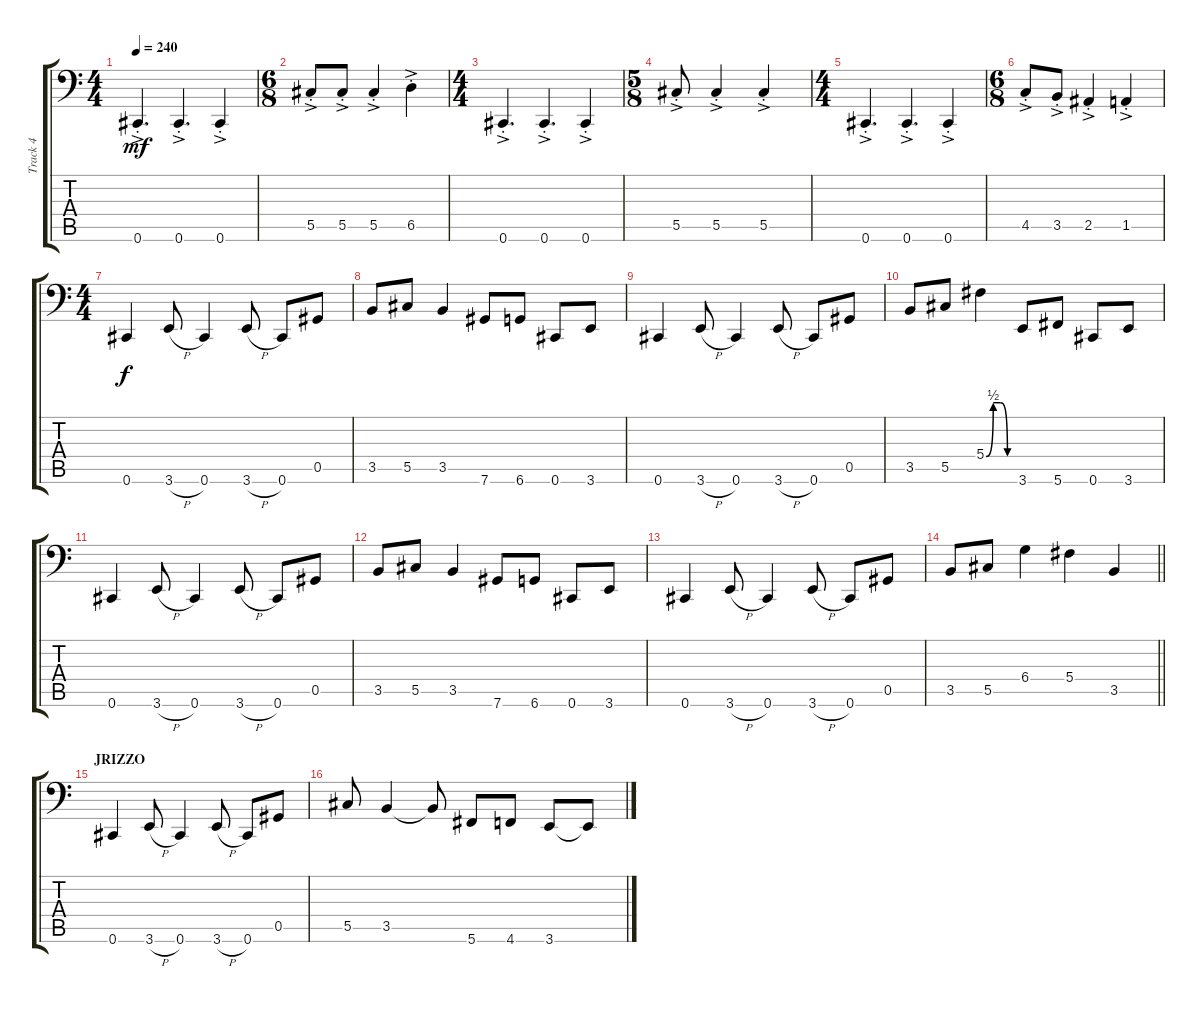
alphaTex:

\track ("Track 4" "Track 4") {instrument electricbassfinger}
\staff {score tabs}
\tuning (Eb3 Bb2 Gb2 Db2 Ab1 Db1) {hide}
\ts (4 4)
\tempo 240
\clef f4
\ks c
0.6{ac st}.4{d dy mf} 0.6{ac st}.4{d} 0.6{ac st}.4 |
\ts (6 8)
5.5{ac st}.8 5.5{ac st}.8 5.5{ac st}.4 6.5{ac st}.4 |
\ts (4 4)
0.6{ac st}.4{d} 0.6{ac st}.4{d} 0.6{ac st}.4 |
\ts (5 8)
5.5{ac st}.8 5.5{ac st}.4 5.5{ac st}.4 |
\ts (4 4)
0.6{ac st}.4{d} 0.6{ac st}.4{d} 0.6{ac st}.4 |
\ts (6 8)
4.5{ac st}.8 3.5{ac st}.8 2.5{ac st}.4 1.5{ac st}.4 |
\ts (4 4)
0.6.4{dy f} 3.6{h}.8 0.6.4 3.6{h}.8 0.6.8 0.5.8 |
3.5.8 5.5.8 3.5.4 7.6.8 6.6.8 0.6.8 3.6.8 |
0.6.4 3.6{h}.8 0.6.4 3.6{h}.8 0.6.8 0.5.8 |
3.5.8 5.5.8 5.4{be (custom 0 0 15 2 30 2 45 0 60 0)}.4 3.6.8 5.6.8 0.6.8 3.6.8 |
0.6.4 3.6{h}.8 0.6.4 3.6{h}.8 0.6.8 0.5.8 |
3.5.8 5.5.8 3.5.4 7.6.8 6.6.8 0.6.8 3.6.8 |
0.6.4 3.6{h}.8 0.6.4 3.6{h}.8 0.6.8 0.5.8 |
\barLineRight lightlight
3.5.8 5.5.8 6.4.4 5.4.4 3.5.4 |
\section ("" "JRIZZO")
0.6.4 3.6{h}.8 0.6.4 3.6{h}.8 0.6.8 0.5.8 |
5.5.8 3.5.4 3.5{t}.8 5.6.8 4.6.8 3.6.8 3.6{t}.8
